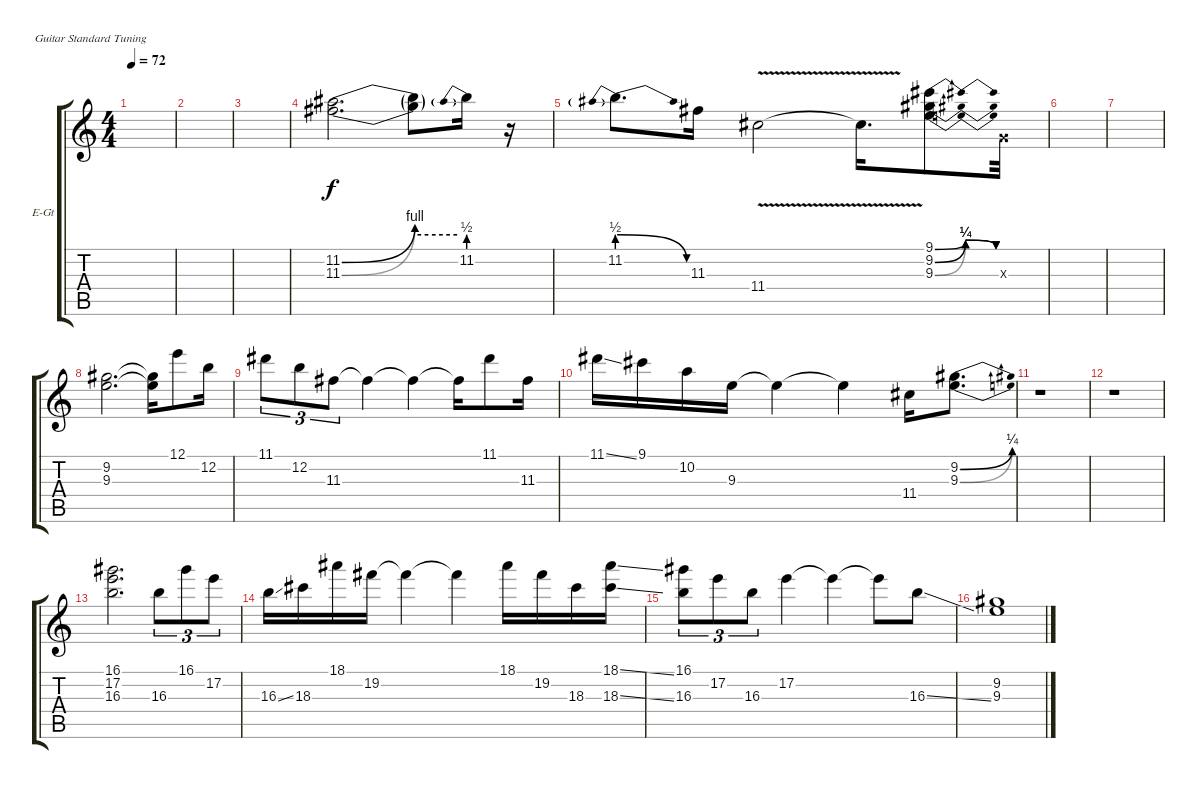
\bracketExtendMode groupsimilarinstruments
\firstSystemTrackNameOrientation horizontal
\otherSystemsTrackNameOrientation horizontal
\track ("David" "E-Gt") {instrument distortionguitar}
\staff {score tabs}
\tuning (E4 B3 G3 D3 A2 E2)
\ts (4 4)
\tempo 72
\clef g2
\ks c
|
|
|
(11.2{be (bend 0 0 15.6 4)} 11.3{be (bend 0 0 13.799999999999999 4)}).2{d} (11.2{be (hold 0 2 60 2) t} 11.3{be (hold 0 2 60 2) t}).8 11.2{be (prebend 0 2 60 2)}.16 r.16 |
11.2{be (prebendrelease 0 2 60 0)}.8{d} 11.3.16 11.4{v}.2 11.4{v t}.16{d} (9.1{be (bendrelease 0 0 30 1 30 1 60 0)} 9.2{be (bendrelease 0 0 30 1 30 1 60 0)} 9.3{be (bendrelease 0 0 30 1 30 1 60 0)}).8 0.3{x}.32 |
|
|
(9.2 9.3).2{d} (9.2{t} 9.3{t}).16 12.1.8 12.2.16 |
11.1.8{tu (3 2)} 12.2.8{tu (3 2)} 11.3.8{tu (3 2)} 11.3{t}.4 11.3{t}.4 11.3{t}.16 11.1.8 11.3.16 |
11.1{ss}.16 9.1.16 10.2.16 9.3.16 9.3{t}.4 9.3{t}.4 11.4.16 (9.2{be (bend 0 0 60 1)} 9.3{be (bend 0 0 60 1)}).8{d} |
r.1 |
r.1 |
(16.1 17.2 16.3).2{d} 16.3.8{tu (3 2)} 16.1.8{tu (3 2)} 17.2.8{tu (3 2)} |
16.3{ss}.16 18.3.16 18.1.16 19.2.16 19.2{t}.4 19.2{t}.4 18.1.16 19.2.16 18.3.16 (18.1{ss} 18.3{ss}).16 |
(16.1 16.3).8{tu (3 2)} 17.2.8{tu (3 2)} 16.3.8{tu (3 2)} 17.2.4 17.2{t}.4 17.2{t}.8 16.3{ss}.8 |
(9.2 9.3).1
